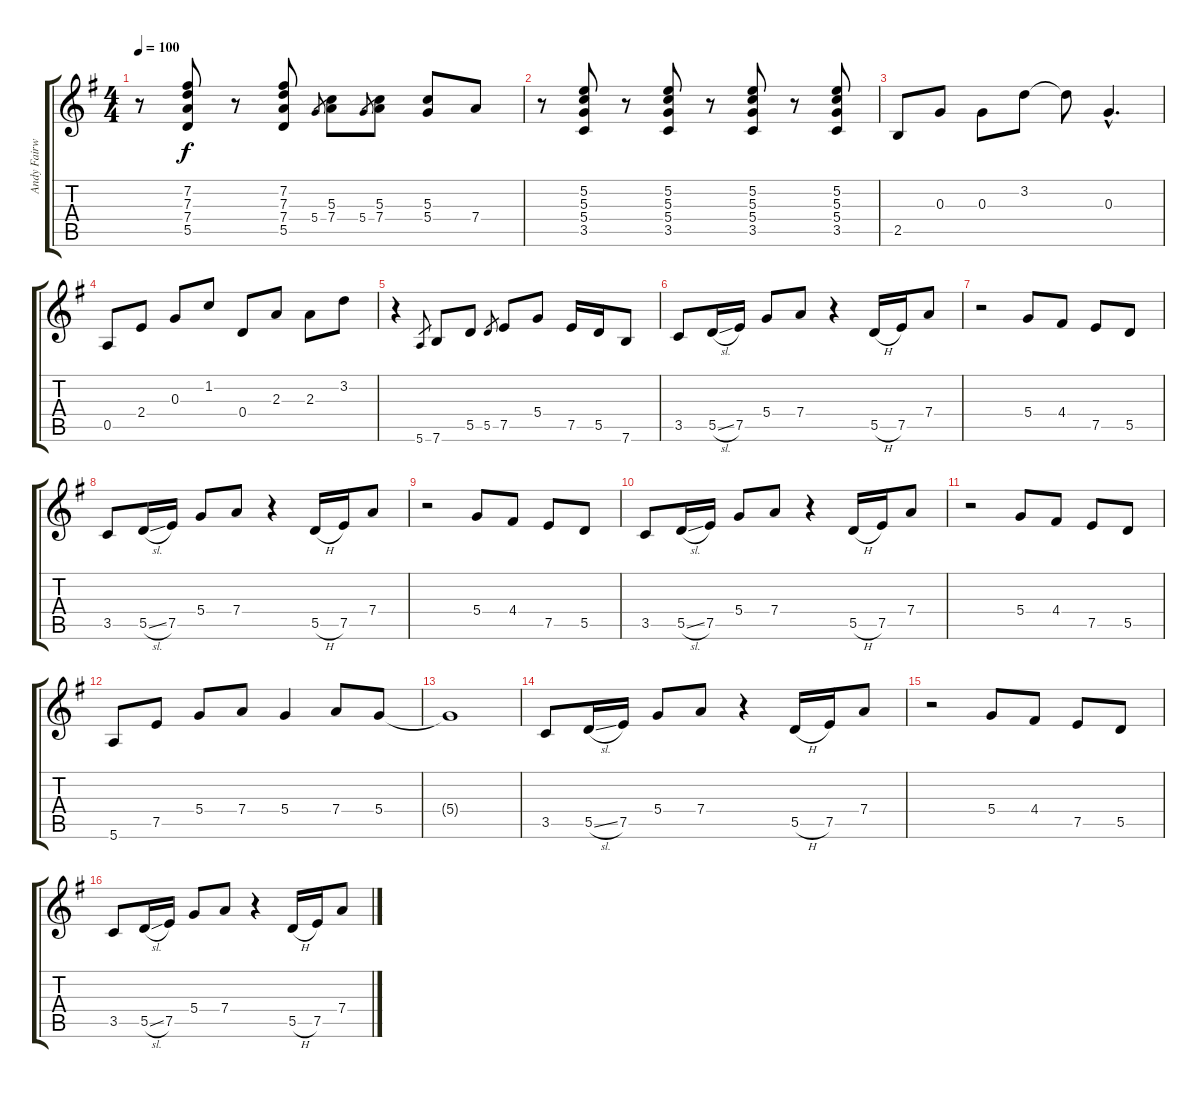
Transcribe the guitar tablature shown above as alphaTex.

\track ("Andy Fairweatherlow Guitar" "Andy Fairw") {instrument electricguitarclean}
\staff {score tabs}
\tuning (E4 B3 G3 D3 A2 E2) {hide}
\ts (4 4)
\tempo 100
\clef g2
\ks g
r.8{dy f} (7.2 7.3 7.4 5.5).8 r.8 (7.2 7.3 7.4 5.5).8 5.4.8{gr} (5.3 7.4).8 5.4.8{gr} (5.3 7.4).8 (5.3 5.4).8 7.4.8 |
r.8 (5.2 5.3 5.4 3.5).8 r.8 (5.2 5.3 5.4 3.5).8 r.8 (5.2 5.3 5.4 3.5).8 r.8 (5.2 5.3 5.4 3.5).8 |
2.5.8 0.3.8 0.3.8 3.2.8 3.2{t}.8 0.3{hac}.4{d} |
0.5.8 2.4.8 0.3.8 1.2.8 0.4.8 2.3.8 2.3.8 3.2.8 |
r.4 5.6.8{gr} 7.6.8 5.5.8 5.5.8{gr} 7.5.8 5.4.8 7.5.16 5.5.16 7.6.8 |
3.5.8 5.5{sl}.16 7.5.16 5.4.8 7.4.8 r.4 5.5{h}.16 7.5.16 7.4.8 |
r.2 5.4.8 4.4.8 7.5.8 5.5.8 |
3.5.8 5.5{sl}.16 7.5.16 5.4.8 7.4.8 r.4 5.5{h}.16 7.5.16 7.4.8 |
r.2 5.4.8 4.4.8 7.5.8 5.5.8 |
3.5.8 5.5{sl}.16 7.5.16 5.4.8 7.4.8 r.4 5.5{h}.16 7.5.16 7.4.8 |
r.2 5.4.8 4.4.8 7.5.8 5.5.8 |
5.6.8 7.5.8 5.4.8 7.4.8 5.4.4 7.4.8 5.4.8 |
5.4{t}.1 |
3.5.8 5.5{sl}.16 7.5.16 5.4.8 7.4.8 r.4 5.5{h}.16 7.5.16 7.4.8 |
r.2 5.4.8 4.4.8 7.5.8 5.5.8 |
3.5.8 5.5{sl}.16 7.5.16 5.4.8 7.4.8 r.4 5.5{h}.16 7.5.16 7.4.8
